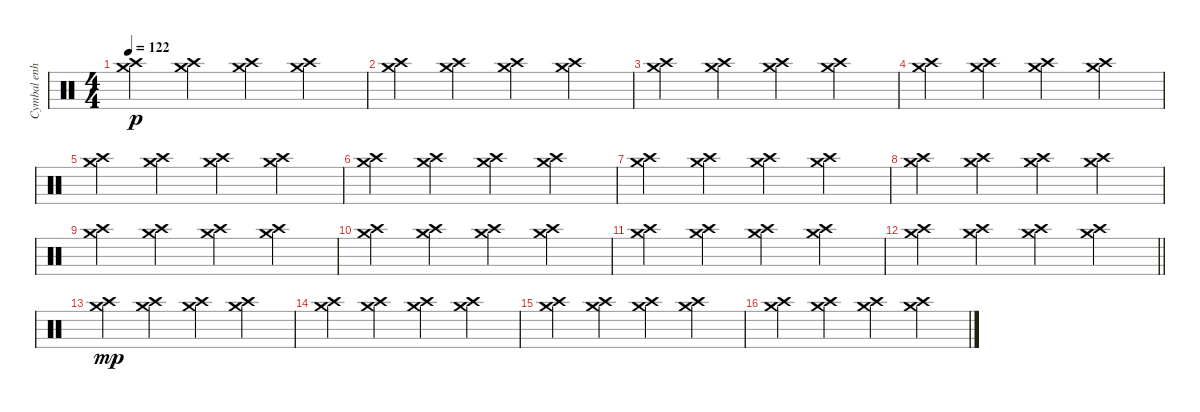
\track ("Cymbal enhancement" "Cymbal enh") {instrument percussion}
\staff {score}
\articulation defaults
\ts (4 4)
\tempo 122
\clef neutral
\ks c
("Crash high (hit)" "Crash medium (hit)").4{dy p} ("Crash high (hit)" "Crash medium (hit)").4 ("Crash high (hit)" "Crash medium (hit)").4 ("Crash high (hit)" "Crash medium (hit)").4 |
("Crash high (hit)" "Crash medium (hit)").4 ("Crash high (hit)" "Crash medium (hit)").4 ("Crash high (hit)" "Crash medium (hit)").4 ("Crash high (hit)" "Crash medium (hit)").4 |
("Crash high (hit)" "Crash medium (hit)").4 ("Crash high (hit)" "Crash medium (hit)").4 ("Crash high (hit)" "Crash medium (hit)").4 ("Crash high (hit)" "Crash medium (hit)").4 |
("Crash high (hit)" "Crash medium (hit)").4 ("Crash high (hit)" "Crash medium (hit)").4 ("Crash high (hit)" "Crash medium (hit)").4 ("Crash high (hit)" "Crash medium (hit)").4 |
("Crash high (hit)" "Crash medium (hit)").4 ("Crash high (hit)" "Crash medium (hit)").4 ("Crash high (hit)" "Crash medium (hit)").4 ("Crash high (hit)" "Crash medium (hit)").4 |
("Crash high (hit)" "Crash medium (hit)").4 ("Crash high (hit)" "Crash medium (hit)").4 ("Crash high (hit)" "Crash medium (hit)").4 ("Crash high (hit)" "Crash medium (hit)").4 |
("Crash high (hit)" "Crash medium (hit)").4 ("Crash high (hit)" "Crash medium (hit)").4 ("Crash high (hit)" "Crash medium (hit)").4 ("Crash high (hit)" "Crash medium (hit)").4 |
("Crash high (hit)" "Crash medium (hit)").4 ("Crash high (hit)" "Crash medium (hit)").4 ("Crash high (hit)" "Crash medium (hit)").4 ("Crash high (hit)" "Crash medium (hit)").4 |
("Crash high (hit)" "Crash medium (hit)").4 ("Crash high (hit)" "Crash medium (hit)").4 ("Crash high (hit)" "Crash medium (hit)").4 ("Crash high (hit)" "Crash medium (hit)").4 |
("Crash high (hit)" "Crash medium (hit)").4 ("Crash high (hit)" "Crash medium (hit)").4 ("Crash high (hit)" "Crash medium (hit)").4 ("Crash high (hit)" "Crash medium (hit)").4 |
("Crash high (hit)" "Crash medium (hit)").4 ("Crash high (hit)" "Crash medium (hit)").4 ("Crash high (hit)" "Crash medium (hit)").4 ("Crash high (hit)" "Crash medium (hit)").4 |
\barLineRight lightlight
("Crash high (hit)" "Crash medium (hit)").4 ("Crash high (hit)" "Crash medium (hit)").4 ("Crash high (hit)" "Crash medium (hit)").4 ("Crash high (hit)" "Crash medium (hit)").4 |
\section ("" "")
("Crash high (hit)" "Crash medium (hit)").4{dy mp} ("Crash high (hit)" "Crash medium (hit)").4 ("Crash high (hit)" "Crash medium (hit)").4 ("Crash high (hit)" "Crash medium (hit)").4 |
("Crash high (hit)" "Crash medium (hit)").4 ("Crash high (hit)" "Crash medium (hit)").4 ("Crash high (hit)" "Crash medium (hit)").4 ("Crash high (hit)" "Crash medium (hit)").4 |
("Crash high (hit)" "Crash medium (hit)").4 ("Crash high (hit)" "Crash medium (hit)").4 ("Crash high (hit)" "Crash medium (hit)").4 ("Crash high (hit)" "Crash medium (hit)").4 |
("Crash high (hit)" "Crash medium (hit)").4 ("Crash high (hit)" "Crash medium (hit)").4 ("Crash high (hit)" "Crash medium (hit)").4 ("Crash high (hit)" "Crash medium (hit)").4
